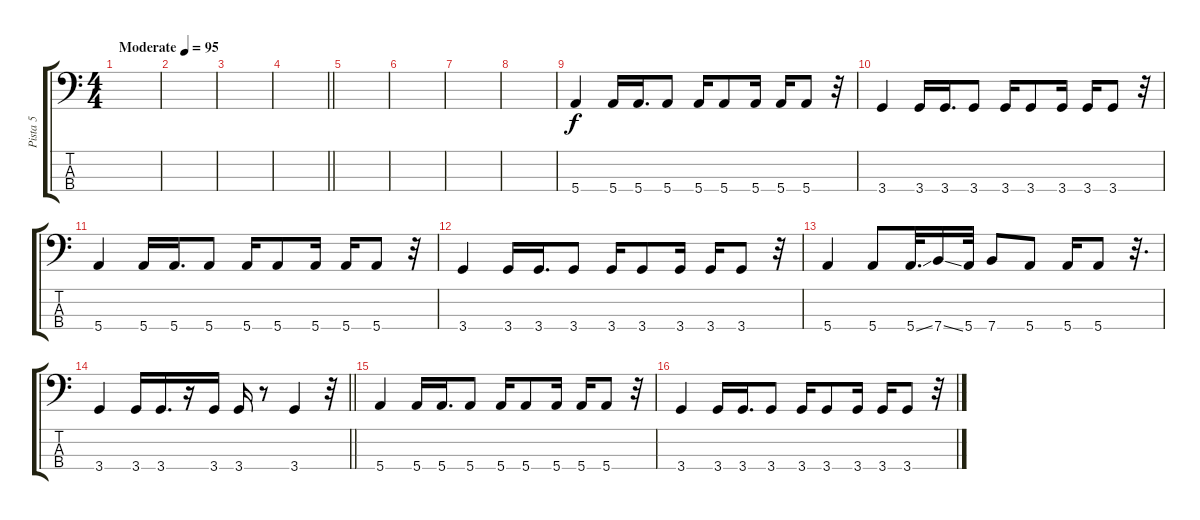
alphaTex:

\track ("Pista 5" "Pista 5") {instrument electricbassfinger}
\staff {score tabs}
\tuning (G2 D2 A1 E1) {hide}
\ts (4 4)
\tempo (95 "Moderate")
\clef f4
\ks c
|
|
|
\barLineRight lightlight
|
\section ("" "")
|
|
|
|
5.4.4 5.4.16 5.4.16{d} 5.4.8 5.4.16 5.4.8 5.4.16 5.4.16 5.4.8 r.32 |
3.4.4 3.4.16 3.4.16{d} 3.4.8 3.4.16 3.4.8 3.4.16 3.4.16 3.4.8 r.32 |
5.4.4 5.4.16 5.4.16{d} 5.4.8 5.4.16 5.4.8 5.4.16 5.4.16 5.4.8 r.32 |
3.4.4 3.4.16 3.4.16{d} 3.4.8 3.4.16 3.4.8 3.4.16 3.4.16 3.4.8 r.32 |
5.4.4 5.4.8 5.4{ss}.32{d} 7.4{ss}.16 5.4.32 7.4.8 5.4.8 5.4.16 5.4.8 r.32{d} |
\barLineRight lightlight
3.4.4 3.4.16 3.4.16{d} r.16 3.4.16 3.4.16 r.8 3.4.4 r.32 |
\section ("" "")
5.4.4 5.4.16 5.4.16{d} 5.4.8 5.4.16 5.4.8 5.4.16 5.4.16 5.4.8 r.32 |
3.4.4 3.4.16 3.4.16{d} 3.4.8 3.4.16 3.4.8 3.4.16 3.4.16 3.4.8 r.32
